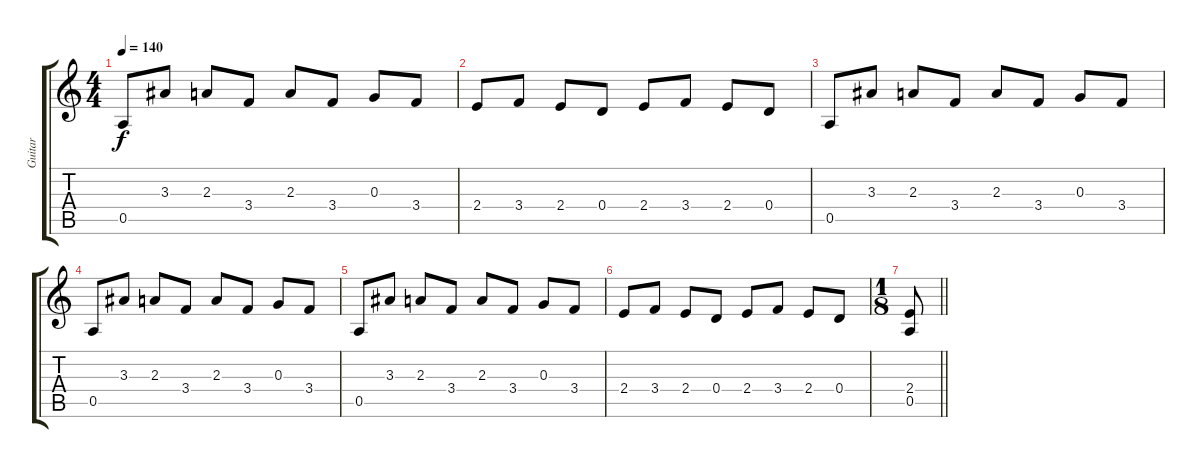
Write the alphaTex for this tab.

\track ("Guitar" "Guitar") {instrument distortionguitar}
\staff {score tabs}
\tuning (E4 B3 G3 D3 A2 E2) {hide}
\ts (4 4)
\tempo 140
\clef g2
\ks c
0.5.8{dy f} 3.3.8 2.3.8 3.4.8 2.3.8 3.4.8 0.3.8 3.4.8 |
2.4.8 3.4.8 2.4.8 0.4.8 2.4.8 3.4.8 2.4.8 0.4.8 |
0.5.8 3.3.8 2.3.8 3.4.8 2.3.8 3.4.8 0.3.8 3.4.8 |
0.5.8 3.3.8 2.3.8 3.4.8 2.3.8 3.4.8 0.3.8 3.4.8 |
0.5.8 3.3.8 2.3.8 3.4.8 2.3.8 3.4.8 0.3.8 3.4.8 |
2.4.8 3.4.8 2.4.8 0.4.8 2.4.8 3.4.8 2.4.8 0.4.8 |
\ts (1 8)
\barLineRight lightlight
(2.4 0.5).8
